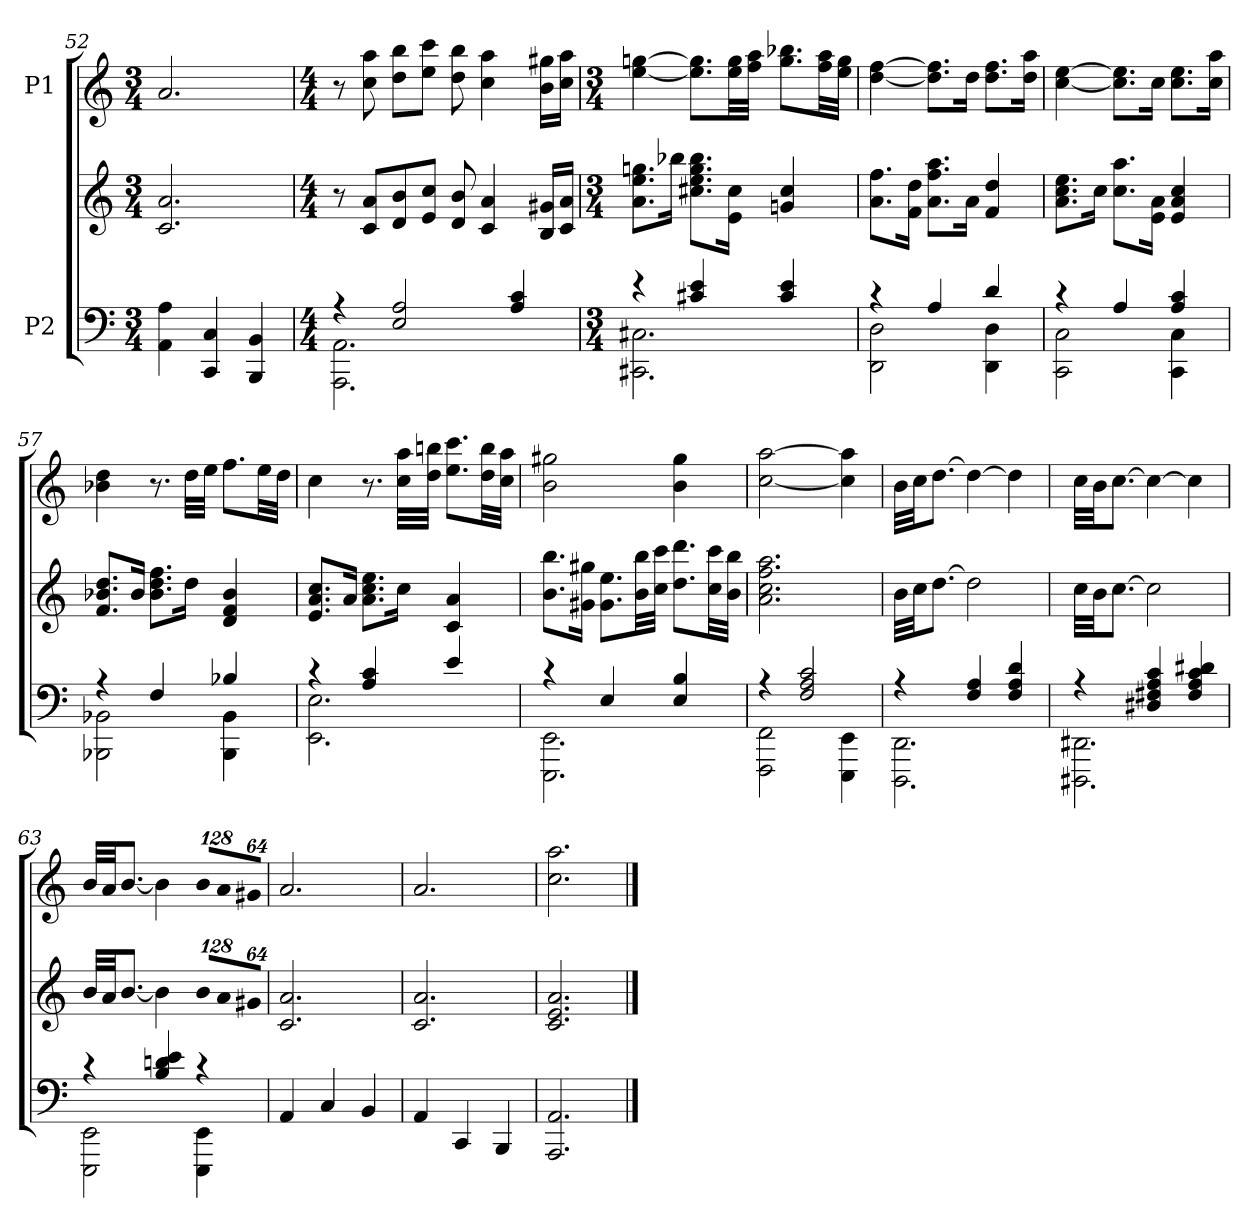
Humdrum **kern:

**kern	**kern	**kern
*part2	*part2	*part1
*staff3	*staff2	*staff1
*I"P2	*	*I"P1
!!LO:PB:g=z
*clefF4	*clefG2	*clefG2
*k[]	*k[]	*k[]
*a:	*a:	*a:
*M3/4	*M3/4	*M3/4
=52	=52	=52
4AAi\ 4Ai	2.ci/ 2.ai	2.ai/
4CCi/ 4Ci	.	.
4BBBi/ 4BBi	.	.
=53	=53	=53
*M4/4	*M4/4	*M4/4
*^	*	*
4r	2.AAAi\ 2.AAi	8r	8r
.	.	8ci/ 8aiL	8cci\ 8aai
2Ei/ 2Ai	.	8di/ 8bi	8ddi\ 8bbiL
.	.	8ei/ 8cciJ	8eei\ 8ccciJ
.	.	8di/ 8bi	8ddi\ 8bbi
.	.	4ci/ 4ai	4cci\ 4aai
4Ai/ 4ci	4ryy	.	.
.	.	16Bi/ 16g#XiLL	16bi\ 16gg#XiLL
.	.	16ci/ 16aiJJ	16cci\ 16aaiJJ
=54	=54	=54	=54
*M3/4	*	*M3/4	*M3/4
4r	2.CC#Xi\ 2.C#Xi	8.ai\ 8.eei 8.ggniL	[<4eei\ [>4ggni
.	.	16bb-Xi\Jk	.
4c#Xi/ 4ei	.	8.cc#Xi\ 8.eei 8.ggi 8.bb-iL	8.eei\] 8.ggi]L
.	.	16ei\ 16cc#iJk	32eei\ 32ggiLL
.	.	.	32ffi\ 32aaiJJJ
4c#i/ 4ei	.	4gni/ 4cc#i	8.ggi\ 8.bb-XiL
.	.	.	32ffi\ 32aaiLL
.	.	.	32eei\ 32ggiJJJ
=55	=55	=55	=55
4r	2DDi\ 2Di	8.ai\ 8.ffiL	[<4ddi\ [>4ffi
.	.	16fi\ 16ddiJk	.
4Ai/	.	8.ai\ 8.ffi 8.aaiL	8.ddi\] 8.ffi]L
.	.	16ai\Jk	16ddi\Jk
4di/	4DDi\ 4Di	4fi/ 4ddi	8.ddi\ 8.ffiL
.	.	.	16ddi\ 16aaiJk
!!LO:LB:g=z
=56	=56	=56	=56
4r	2CCi\ 2Ci	8.ai\ 8.cci 8.eeiL	[<4cci\ [>4eei
.	.	16cci\Jk	.
4Ai/	.	8.cci\ 8.aaiL	8.cci\] 8.eei]L
.	.	16ei\ 16aiJk	16cci\Jk
4Ai/ 4ci	4CCi\ 4Ci	4ei/ 4ai 4cci	8.cci\ 8.eeiL
.	.	.	16cci\ 16aaiJk
=57	=57	=57	=57
4r	2BBB-Xi\ 2BB-Xi	8.fi/ 8.b-Xi 8.ddiL	4b-Xi\ 4ddi
.	.	16b-i/Jk	.
4Fi/	.	8.b-i\ 8.ddi 8.ffiL	8.r
.	.	16ddi\Jk	32ddi\LLL
.	.	.	32eei\JJJ
4B-Xi/	4BBB-i\ 4BB-i	4di/ 4fi 4b-i	8.ffi\L
.	.	.	32eei\LL
.	.	.	32ddi\JJJ
=58	=58	=58	=58
4r	2.EEi\ 2.Ei	8.ei/ 8.ai 8.cciL	4cci\
.	.	16ai/Jk	.
4Ai/ 4ci	.	8.ai\ 8.cci 8.eeiL	8.r
.	.	16cci\Jk	32cci\ 32aaiLLL
.	.	.	32ddi\ 32bbniJJJ
4ei/	.	4ci/ 4ai	8.eei\ 8.ccciL
.	.	.	32ddi\ 32bbiLL
.	.	.	32cci\ 32aaiJJJ
=59	=59	=59	=59
4r	2.EEEi\ 2.EEi	8.bi\ 8.bbiL	2bi\ 2gg#Xi
.	.	16g#Xi\ 16gg#XiJk	.
4Ei/	.	8.g#i\ 8.eeiL	.
.	.	32bi\ 32bbiLL	.
.	.	32cci\ 32ccciJJJ	.
4Ei/ 4Bi	.	8.ddi\ 8.dddiL	4bi\ 4gg#i
.	.	32cci\ 32ccciLL	.
.	.	32bi\ 32bbiJJJ	.
!!LO:LB:g=z
=60	=60	=60	=60
4r	2FFFi\ 2FFi	2.ai\ 2.cci 2.ffi 2.aai	[<2cci\ [>2aai
2Fi/ 2Ai 2ci	.	.	.
.	4EEEi\ 4EEi	.	4cci\] 4aai]
=61	=61	=61	=61
4r	2.DDDi\ 2.DDi	32bi\LLL	32bi\LLL
.	.	32cci\JJ	32cci\JJ
.	.	[>8.ddi\J	[>8.ddi\J
4Fi/ 4Ai	.	2ddi\]	4ddi\_>
4Fi/ 4Ai 4di	.	.	4ddi\]
=62	=62	=62	=62
4r	2.DDD#Xi\ 2.DD#Xi	32cci\LLL	32cci\LLL
.	.	32bi\JJ	32bi\JJ
.	.	[>8.cci\J	[>8.cci\J
4D#Xi/ 4F#Xi 4Ai 4ci	.	2cci\]	4cci\_>
4F#i/ 4Ai 4ci 4d#Xi	.	.	4cci\]
=63	=63	=63	=63
4r	2EEEi\ 2EEi	32bi/LLL	32bi/LLL
.	.	32ai/JJ	32ai/JJ
.	.	[<8.bi/J	[<8.bi/J
4Bi/ 4dni 4ei	.	4bi\]	4bi\]
*	*	*Xbrackettup	*
!	!	!LO:N:vis=8	!
*	*	*	*Xbrackettup
!	!	!	!LO:N:vis=8
4r	4EEEi\ 4EEi	1024%85bi/L	1024%85bi/L
!	!	!LO:N:vis=8	!LO:N:vis=8
.	.	1024%85ai/	1024%85ai/
!	!	!LO:N:vis=8	!LO:N:vis=8
.	.	512%43g#Xi/J	512%43g#Xi/J
*v	*v	*	*
=64	=64	=64
4AAi/	2.ci/ 2.ai	2.ai/
4Ci/	.	.
4BBi/	.	.
=65	=65	=65
4AAi/	2.ci/ 2.ai	2.ai/
4CCi/	.	.
4BBBi/	.	.
=66	=66	=66
2.AAAi/ 2.AAi	2.ci/ 2.ei 2.ai	2.cci\ 2.aai
==	==	==
*-	*-	*-
